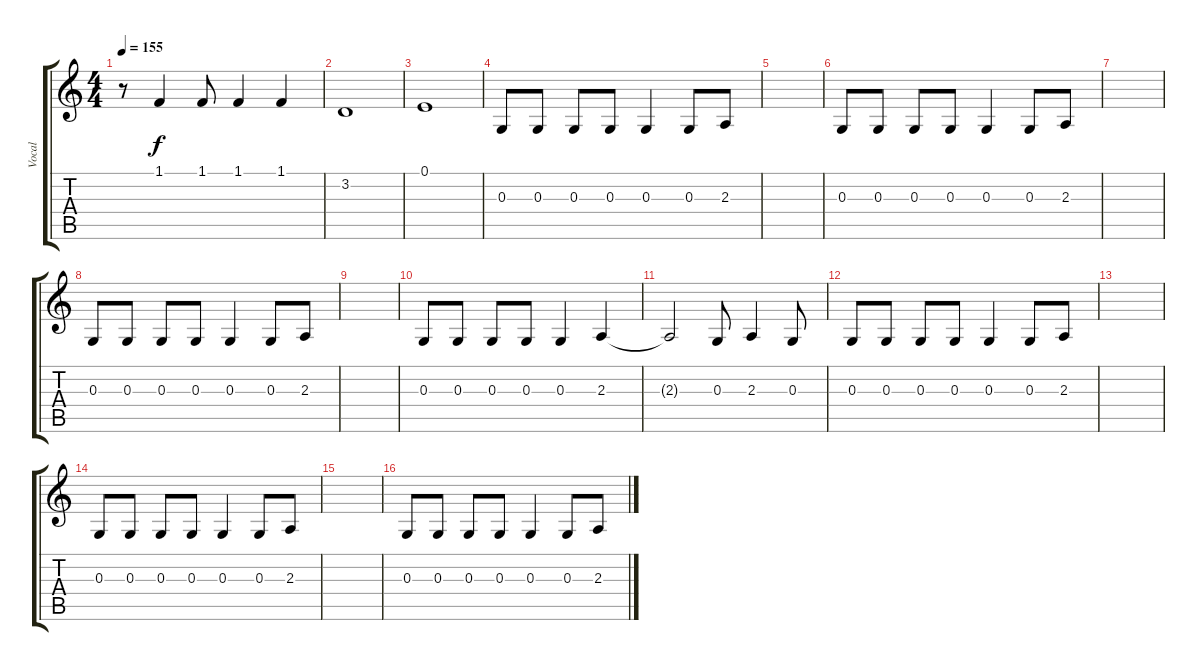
\track ("Vocal" "Vocal") {instrument viola}
\staff {score tabs}
\tuning (E4 B3 G3 D3 A2 E2) {hide}
\ts (4 4)
\tempo 155
\clef g2
\ks c
r.8{dy f} 1.1.4 1.1.8 1.1.4 1.1.4 |
3.2.1 |
0.1.1 |
0.3.8 0.3.8 0.3.8 0.3.8 0.3.4 0.3.8 2.3.8 |
|
0.3.8 0.3.8 0.3.8 0.3.8 0.3.4 0.3.8 2.3.8 |
|
0.3.8 0.3.8 0.3.8 0.3.8 0.3.4 0.3.8 2.3.8 |
|
0.3.8 0.3.8 0.3.8 0.3.8 0.3.4 2.3.4 |
2.3{t}.2 0.3.8 2.3.4 0.3.8 |
0.3.8 0.3.8 0.3.8 0.3.8 0.3.4 0.3.8 2.3.8 |
|
0.3.8 0.3.8 0.3.8 0.3.8 0.3.4 0.3.8 2.3.8 |
|
0.3.8 0.3.8 0.3.8 0.3.8 0.3.4 0.3.8 2.3.8
